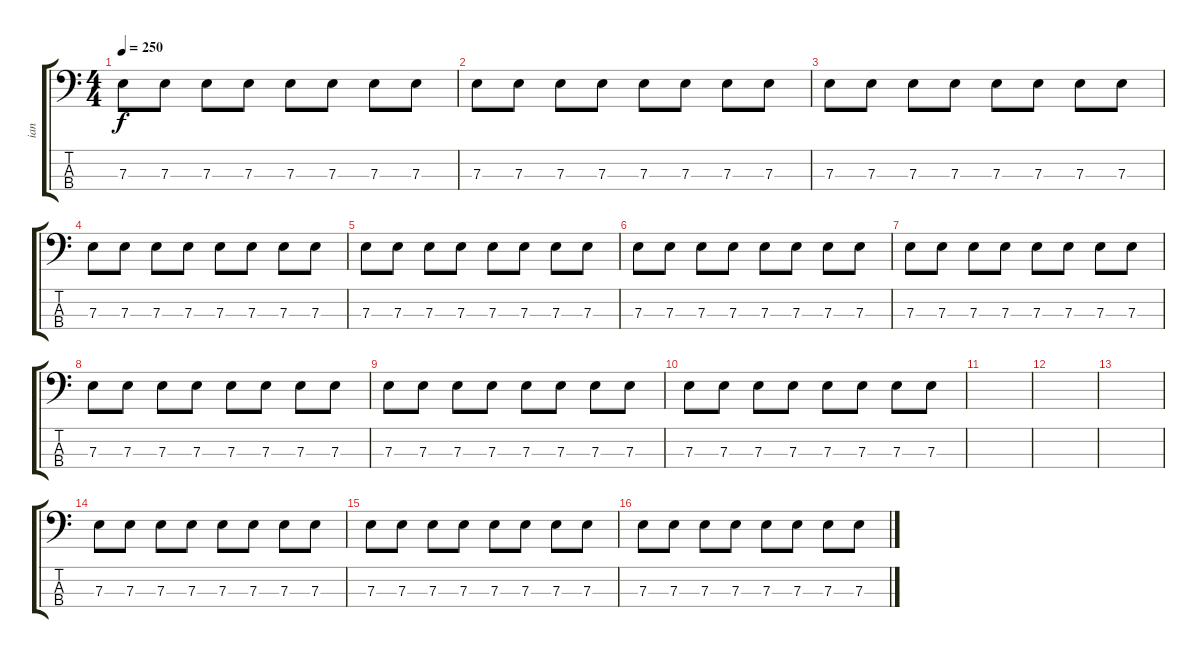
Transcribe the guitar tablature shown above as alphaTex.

\track ("ian" "ian") {instrument electricbassfinger}
\staff {score tabs}
\tuning (G2 D2 A1 E1) {hide}
\ts (4 4)
\tempo 250
\clef f4
\ks c
7.3.8{dy f} 7.3.8 7.3.8 7.3.8 7.3.8 7.3.8 7.3.8 7.3.8 |
7.3.8 7.3.8 7.3.8 7.3.8 7.3.8 7.3.8 7.3.8 7.3.8 |
7.3.8 7.3.8 7.3.8 7.3.8 7.3.8 7.3.8 7.3.8 7.3.8 |
7.3.8 7.3.8 7.3.8 7.3.8 7.3.8 7.3.8 7.3.8 7.3.8 |
7.3.8 7.3.8 7.3.8 7.3.8 7.3.8 7.3.8 7.3.8 7.3.8 |
7.3.8 7.3.8 7.3.8 7.3.8 7.3.8 7.3.8 7.3.8 7.3.8 |
7.3.8 7.3.8 7.3.8 7.3.8 7.3.8 7.3.8 7.3.8 7.3.8 |
7.3.8 7.3.8 7.3.8 7.3.8 7.3.8 7.3.8 7.3.8 7.3.8 |
7.3.8 7.3.8 7.3.8 7.3.8 7.3.8 7.3.8 7.3.8 7.3.8 |
7.3.8 7.3.8 7.3.8 7.3.8 7.3.8 7.3.8 7.3.8 7.3.8 |
|
|
|
7.3.8 7.3.8 7.3.8 7.3.8 7.3.8 7.3.8 7.3.8 7.3.8 |
7.3.8 7.3.8 7.3.8 7.3.8 7.3.8 7.3.8 7.3.8 7.3.8 |
7.3.8 7.3.8 7.3.8 7.3.8 7.3.8 7.3.8 7.3.8 7.3.8
